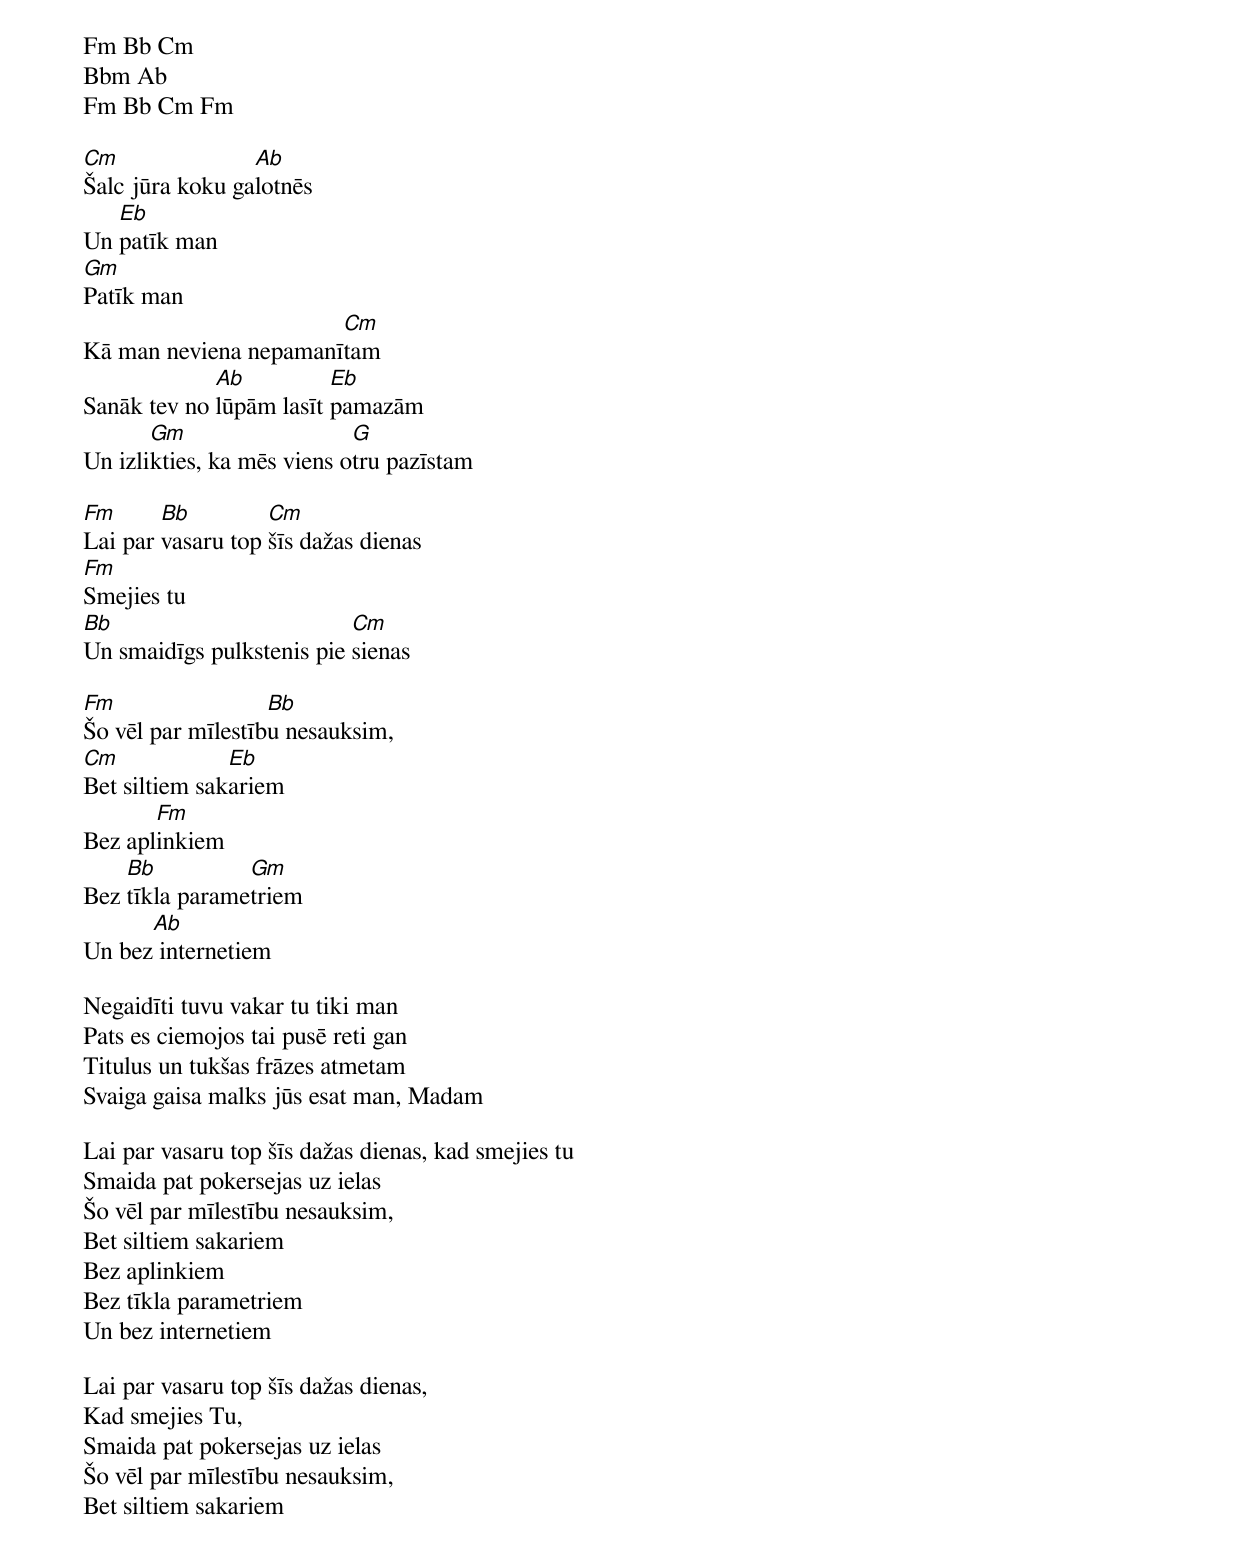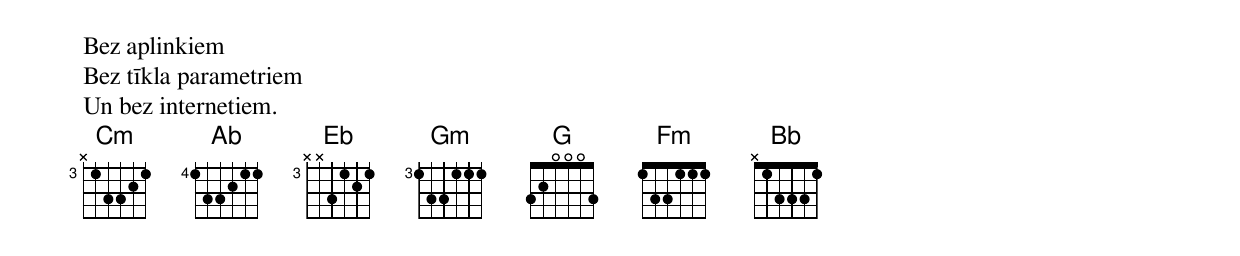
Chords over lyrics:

Fm Bb Cm
Bbm Ab
Fm Bb Cm Fm

Cm               Ab
Šalc jūra koku galotnēs
   Eb
Un patīk man
Gm
Patīk man
                       Cm
Kā man neviena nepamanītam
             Ab          Eb
Sanāk tev no lūpām lasīt pamazām
       Gm                   G
Un izlikties, ka mēs viens otru pazīstam

Fm      Bb         Cm
Lai par vasaru top šīs dažas dienas
Fm
Smejies tu
Bb                         Cm
Un smaidīgs pulkstenis pie sienas

Fm                 Bb
Šo vēl par mīlestību nesauksim,
Cm             Eb
Bet siltiem sakariem
       Fm
Bez aplinkiem
    Bb          Gm
Bez tīkla parametriem
      Ab
Un bez internetiem

Negaidīti tuvu vakar tu tiki man
Pats es ciemojos tai pusē reti gan
Titulus un tukšas frāzes atmetam
Svaiga gaisa malks jūs esat man, Madam

Lai par vasaru top šīs dažas dienas, kad smejies tu
Smaida pat pokersejas uz ielas
Šo vēl par mīlestību nesauksim,
Bet siltiem sakariem
Bez aplinkiem
Bez tīkla parametriem
Un bez internetiem

Lai par vasaru top šīs dažas dienas,
Kad smejies Tu,
Smaida pat pokersejas uz ielas
Šo vēl par mīlestību nesauksim,
Bet siltiem sakariem
Bez aplinkiem
Bez tīkla parametriem
Un bez internetiem.
